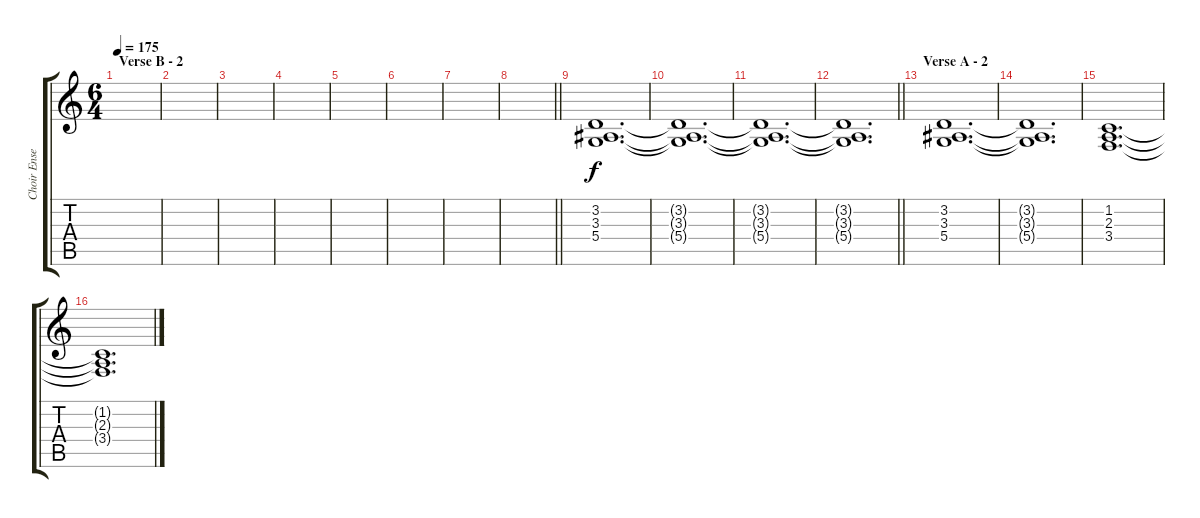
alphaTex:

\track ("Choir Ensemble" "Choir Ense") {instrument pad4choir}
\staff {score tabs}
\tuning (E4 B3 G3 D3 A2 E2) {hide}
\ts (6 4)
\section ("" "Verse B - 2")
\tempo 175
\clef g2
\ks c
|
|
|
|
|
|
|
\barLineRight lightlight
|
(3.2 3.3 5.4).1{d} |
(3.2{t} 3.3{t} 5.4{t}).1{d} |
(3.2{t} 3.3{t} 5.4{t}).1{d} |
\barLineRight lightlight
(3.2{t} 3.3{t} 5.4{t}).1{d} |
\section ("" "Verse A - 2")
(3.2 3.3 5.4).1{d} |
(3.2{t} 3.3{t} 5.4{t}).1{d} |
(1.2 2.3 3.4).1{d} |
(1.2{t} 2.3{t} 3.4{t}).1{d}
